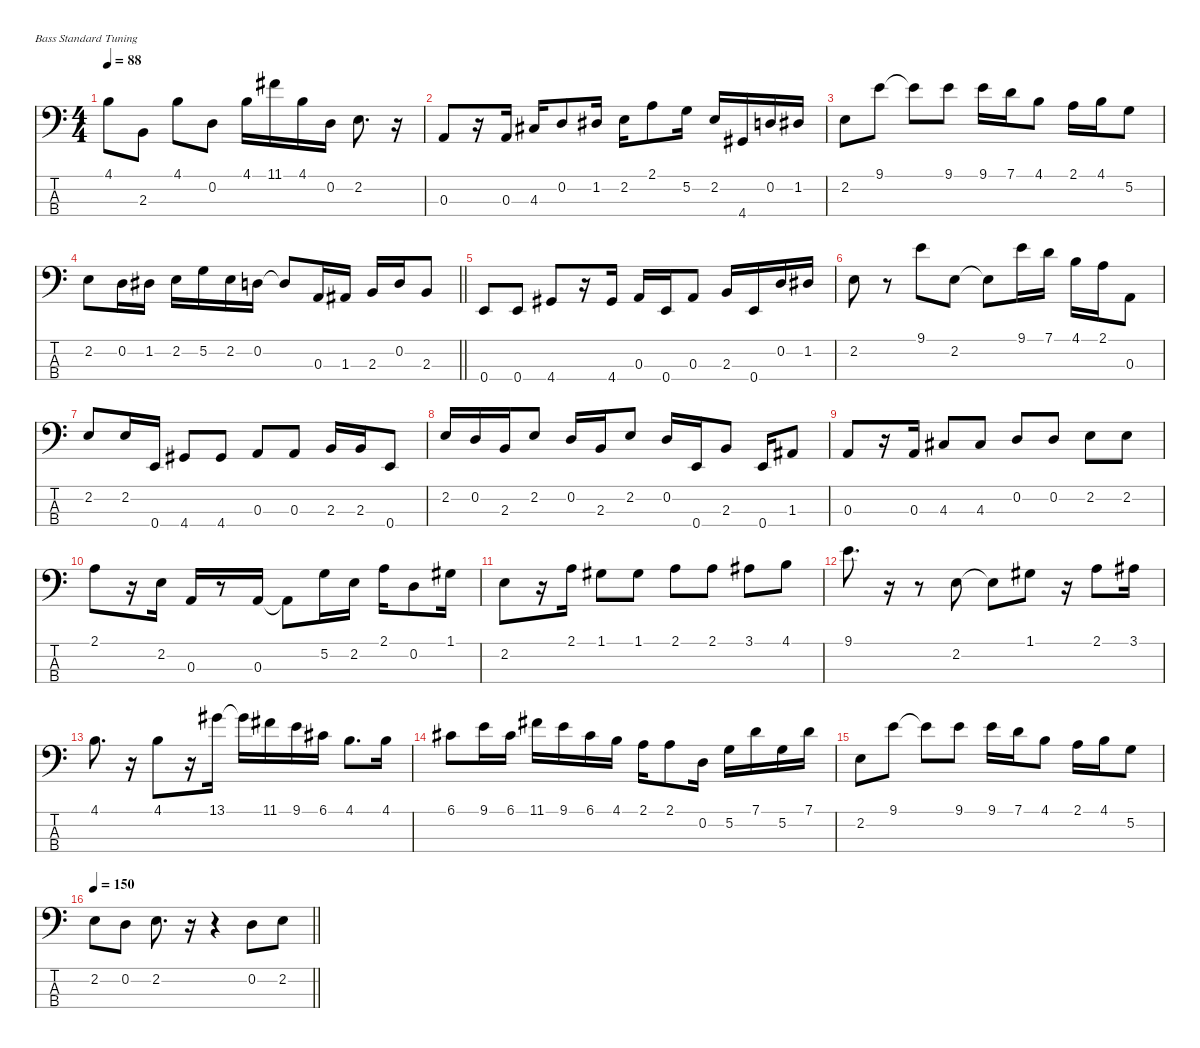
\defaultSystemsLayout 4
\hideDynamics
\bracketExtendMode nobrackets
\singleTrackTrackNamePolicy hidden
\multiTrackTrackNamePolicy hidden
\firstSystemTrackNameMode fullname
\firstSystemTrackNameOrientation horizontal
\otherSystemsTrackNameOrientation horizontal
\track ("Jonesy" "el.bs.") {instrument electricbassfinger}
\staff {score tabs}
\tuning (G2 D2 A1 E1)
\ts (4 4)
\tempo 88
\clef f4
\ks c
4.1.8{dy f beam Down} 2.3.8{beam Down} 4.1.8{beam Down} 0.2.8{beam Down} 4.1.16{beam Down} 11.1{acc #}.16{beam Down} 4.1.16{beam Down} 0.2.16{beam Down} 2.2.8{d beam Down} r.16{beam Down} |
0.3.8{beam Up} r.16{beam Up} 0.3.16{beam Up} 4.3{acc #}.16{beam Up} 0.2.8{beam Up} 1.2{acc #}.16{beam Up} 2.2.16{beam Down} 2.1.8{beam Down} 5.2.16{beam Down} 2.2.16{beam Up} 4.4{acc #}.16{beam Up} 0.2.16{beam Up} 1.2{acc #}.16{beam Up} |
2.2.8{beam Down} 9.1.8{beam Down} 9.1{t}.8{beam Down} 9.1.8{beam Down} 9.1.16{beam Down} 7.1.16{beam Down} 4.1.8{beam Down} 2.1.16{beam Down} 4.1.16{beam Down} 5.2.8{beam Down} |
\barLineRight lightlight
2.2.8{beam Down} 0.2.16{beam Down} 1.2{acc #}.16{beam Down} 2.2.16{beam Down} 5.2.16{beam Down} 2.2.16{beam Down} 0.2.16{beam Down} 0.2{t}.8{beam Up} 0.3.16{beam Up} 1.3{acc #}.16{beam Up} 2.3.16{beam Up} 0.2.16{beam Up} 2.3.8{beam Up} |
0.4.8{beam Up} 0.4.8{beam Up} 4.4{acc #}.8{beam Up} r.16{beam Up} 4.4{acc #}.16{beam Up} 0.3.16{beam Up} 0.4.16{beam Up} 0.3.8{beam Up} 2.3.16{beam Up} 0.4.16{beam Up} 0.2.16{beam Up} 1.2{acc #}.16{beam Up} |
2.2.8{beam Down} r.8{beam Down} 9.1.8{beam Down} 2.2.8{beam Down} 2.2{t}.8{beam Down} 9.1.16{beam Down} 7.1.16{beam Down} 4.1.16{beam Down} 2.1.16{beam Down} 0.3.8{beam Down} |
2.2.8{beam Up} 2.2.16{beam Up} 0.4.16{beam Up} 4.4{acc #}.8{beam Up} 4.4{acc #}.8{beam Up} 0.3.8{beam Up} 0.3.8{beam Up} 2.3.16{beam Up} 2.3.16{beam Up} 0.4.8{beam Up} |
2.2.16{beam Up} 0.2.16{beam Up} 2.3.16{beam Up} 2.2.8{beam Up} 0.2.16{beam Up} 2.3.16{beam Up} 2.2.8{beam Up} 0.2.16{beam Up} 0.4.16{beam Up} 2.3.8{beam Up} 0.4.16{beam Up} 1.3{acc #}.8{beam Up} |
0.3.8{beam Up} r.16{beam Up} 0.3.16{beam Up} 4.3{acc #}.8{beam Up} 4.3{acc #}.8{beam Up} 0.2.8{beam Up} 0.2.8{beam Up} 2.2.8{beam Down} 2.2.8{beam Down} |
2.1.8{beam Down} r.16{beam Down} 2.2.16{beam Down} 0.3.16{beam Up} r.8{beam Up} 0.3.16{beam Up} 0.3{t}.8{beam Down} 5.2.16{beam Down} 2.2.16{beam Down} 2.1.16{beam Down} 0.2.8{beam Down} 1.1{acc #}.16{beam Down} |
2.2.8{beam Down} r.16{beam Down} 2.1.16{beam Down} 1.1{acc #}.8{beam Down} 1.1{acc #}.8{beam Down} 2.1.8{beam Down} 2.1.8{beam Down} 3.1{acc #}.8{beam Down} 4.1.8{beam Down} |
9.1.8{d beam Down} r.16{beam Down} r.8{beam Down} 2.2.8{beam Down} 2.2{t}.8{beam Down} 1.1{acc #}.8{beam Down} r.16{beam Down} 2.1.8{beam Down} 3.1{acc #}.16{beam Down} |
4.1.8{d beam Down} r.16{beam Down} 4.1.8{beam Down} r.16{beam Down} 13.1{acc #}.16{beam Down} 13.1{t acc #}.16{beam Down} 11.1{acc #}.16{beam Down} 9.1.16{beam Down} 6.1{acc #}.16{beam Down} 4.1.8{d beam Down} 4.1.16{beam Down} |
6.1{acc #}.8{beam Down} 9.1.16{beam Down} 6.1{acc #}.16{beam Down} 11.1{acc #}.16{beam Down} 9.1.16{beam Down} 6.1{acc #}.16{beam Down} 4.1.16{beam Down} 2.1.16{beam Down} 2.1.8{beam Down} 0.2.16{beam Down} 5.2.16{beam Down} 7.1.16{beam Down} 5.2.16{beam Down} 7.1.16{beam Down} |
2.2.8{beam Down} 9.1.8{beam Down} 9.1{t}.8{beam Down} 9.1.8{beam Down} 9.1.16{beam Down} 7.1.16{beam Down} 4.1.8{beam Down} 2.1.16{beam Down} 4.1.16{beam Down} 5.2.8{beam Down} |
\tempo 150
\barLineRight lightlight
2.2.8{beam Down} 0.2.8{beam Down} 2.2.8{d beam Down} r.16{beam Down} r.4{beam Down} 0.2.8{beam Down} 2.2.8{beam Down}
